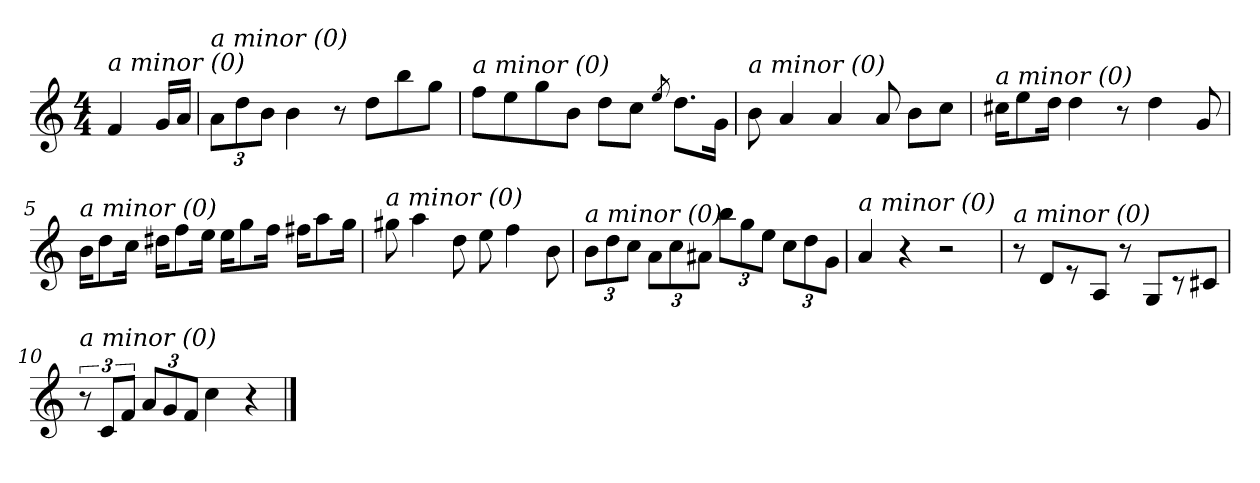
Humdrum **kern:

**kern
*part1
*staff1
*clefG2
*k[]
*C:
*M4/4
*MM60
=
!LO:TX:i:t=a minor (0)
4f/
16g/LL
16a/JJ
=1
!LO:TX:i:t=a minor (0)
12a\L
12dd\
12b\J
4b\
8r
8dd\L
8bb\
8gg\J
=2
!LO:TX:i:t=a minor (0)
8ff\L
8ee\
8gg\
8b\J
8dd\L
8cc\J
8qee/
8.dd\L
16g\Jk
=3
!LO:TX:i:t=a minor (0)
8b\
4a/
4a/
8a/
8b\L
8cc\J
!!LO:LB:g=z
=4
!LO:TX:i:t=a minor (0)
16cc#X\KL
8ee\
16dd\Jk
4dd\
8r
4dd\
8g/
=5
!LO:TX:i:t=a minor (0)
16b\KL
8dd\
16cc\Jk
16dd#X\KL
8ff\
16ee\Jk
16ee\KL
8gg\
16ff\Jk
16ff#X\KL
8aa\
16gg\Jk
=6
!LO:TX:i:t=a minor (0)
8gg#X\
4aa\
8dd\
8ee\
4ff\
8b\
=7
!LO:TX:i:t=a minor (0)
12b\L
12dd\
12cc\J
12a\L
12cc\
12a#Xi\J
12bb\L
12gg\
12ee\J
12cc\L
12dd\
12g\J
!!LO:LB:g=z
=8
!LO:TX:i:t=a minor (0)
4a/
4r
2r
=9
!LO:TX:i:t=a minor (0)
8r
8d/L
8re
8A/J
8r
8G/L
8r
8c#Xi/J
=10
!LO:TX:i:t=a minor (0)
12r
12c/L
12f/J
12a/L
12g/
12f/J
4cc\
4r
==
*-
